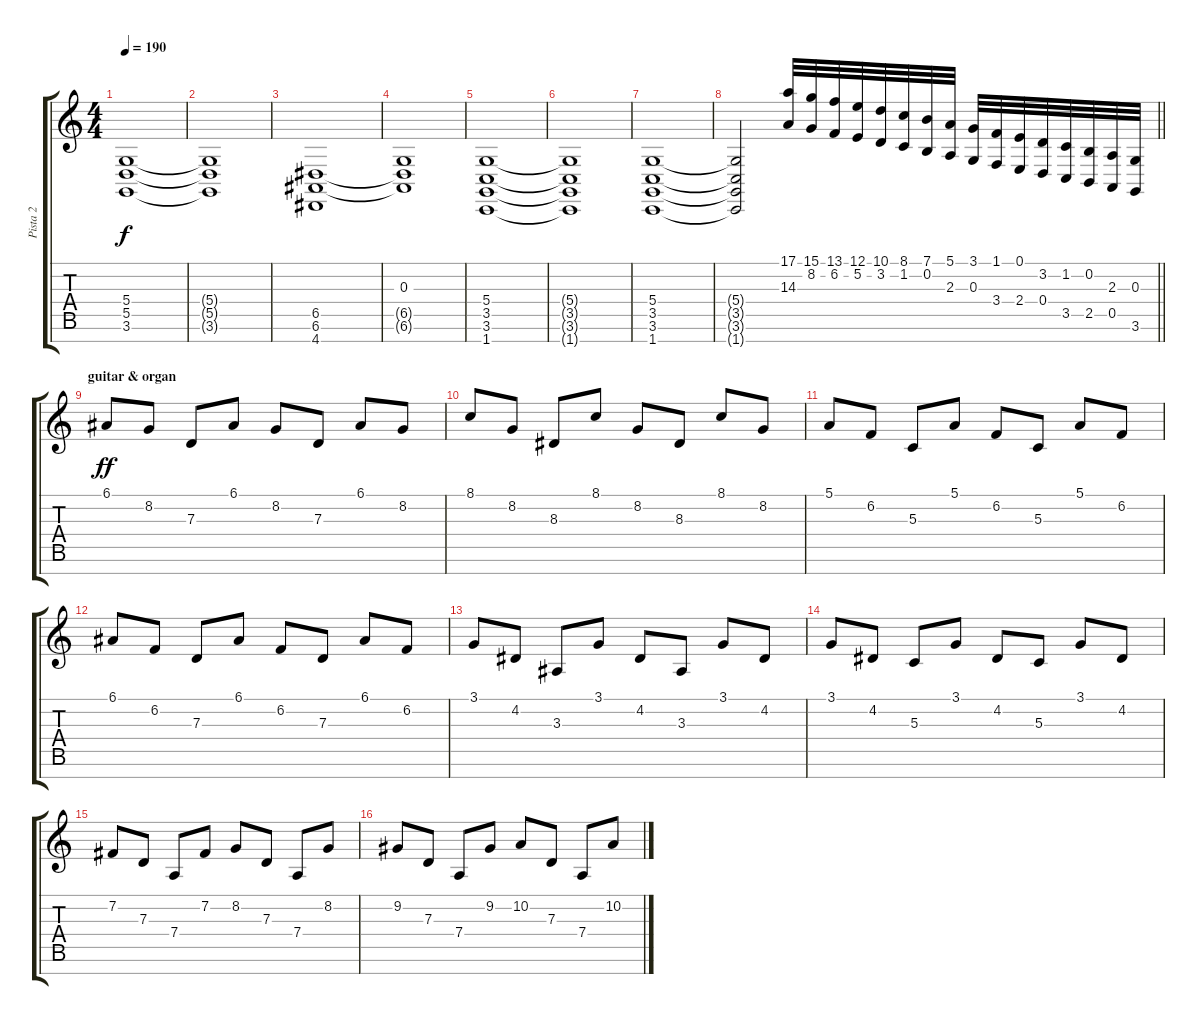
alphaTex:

\track ("Pista 2" "Pista 2") {instrument drawbarorgan}
\staff {score tabs}
\tuning (E4 B3 G3 D3 A2 E2 B1) {hide}
\ts (4 4)
\tempo 190
\clef g2
\ks c
(5.4 5.5 3.6).1{dy f} |
(5.4{t} 5.5{t} 3.6{t}).1 |
(6.5 6.6 4.7).1 |
(0.3 6.5{t} 6.6{t}).1 |
(5.4 3.5 3.6 1.7).1 |
(5.4{t} 3.5{t} 3.6{t} 1.7{t}).1 |
(5.4 3.5 3.6 1.7).1 |
\barLineRight lightlight
(5.4{t} 3.5{t} 3.6{t} 1.7{t}).2 (17.1 14.3).32 (15.1 8.2).32 (13.1 6.2).32 (12.1 5.2).32 (10.1 3.2).32 (8.1 1.2).32 (7.1 0.2).32 (5.1 2.3).32 (3.1 0.3).32 (1.1 3.4).32 (0.1 2.4).32 (3.2 0.4).32 (1.2 3.5).32 (0.2 2.5).32 (2.3 0.5).32 (0.3 3.6).32 |
\section ("" "guitar & organ")
6.1.8{dy ff} 8.2.8 7.3.8 6.1.8 8.2.8 7.3.8 6.1.8 8.2.8 |
8.1.8 8.2.8 8.3.8 8.1.8 8.2.8 8.3.8 8.1.8 8.2.8 |
5.1.8 6.2.8 5.3.8 5.1.8 6.2.8 5.3.8 5.1.8 6.2.8 |
6.1.8 6.2.8 7.3.8 6.1.8 6.2.8 7.3.8 6.1.8 6.2.8 |
3.1.8 4.2.8 3.3.8 3.1.8 4.2.8 3.3.8 3.1.8 4.2.8 |
3.1.8 4.2.8 5.3.8 3.1.8 4.2.8 5.3.8 3.1.8 4.2.8 |
7.2.8 7.3.8 7.4.8 7.2.8 8.2.8 7.3.8 7.4.8 8.2.8 |
9.2.8 7.3.8 7.4.8 9.2.8 10.2.8 7.3.8 7.4.8 10.2.8
